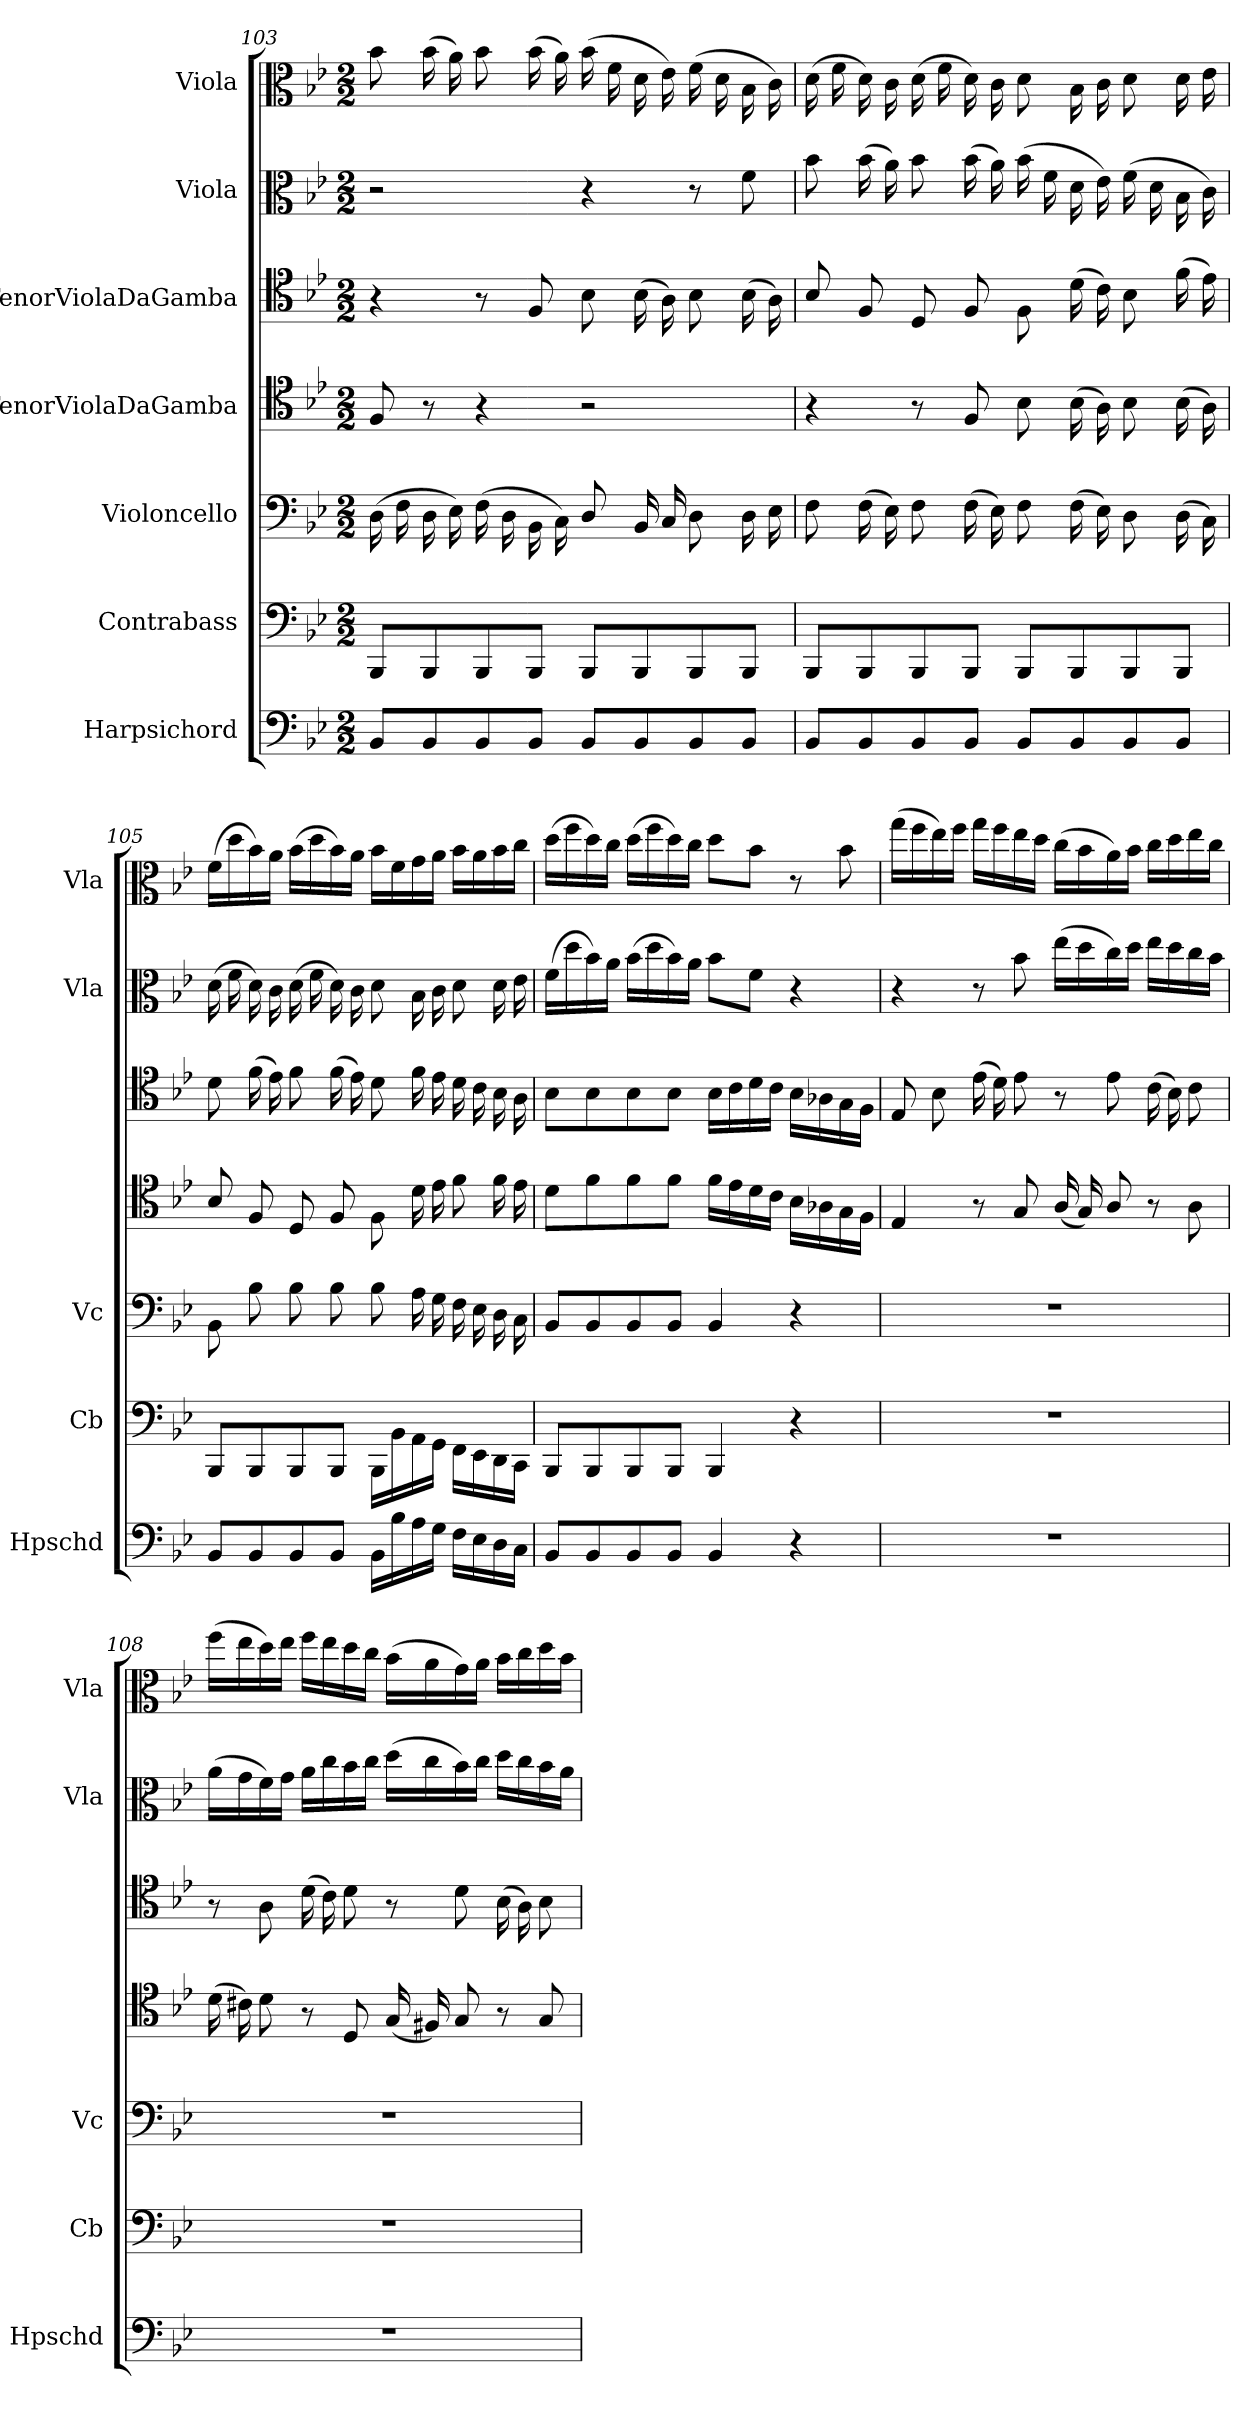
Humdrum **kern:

**kern	**kern	**kern	**kern	**kern	**kern	**kern
*part7	*part6	*part5	*part4	*part3	*part2	*part1
*staff7	*staff6	*staff5	*staff4	*staff3	*staff2	*staff1
*I"Harpsichord	*I"Contrabass	*I"Violoncello	*I"TenorViolaDaGamba	*I"TenorViolaDaGamba	*I"Viola	*I"Viola
*I'Hpschd	*I'Cb	*I'Vc	*	*	*I'Vla	*I'Vla
*clefF4	*clefF4	*clefF4	*clefC4	*clefC4	*clefC3	*clefC3
*k[b-e-]	*k[b-e-]	*k[b-e-]	*k[b-e-]	*k[b-e-]	*k[b-e-]	*k[b-e-]
*B-:	*B-:	*B-:	*B-:	*B-:	*B-:	*B-:
*M2/2	*M2/2	*M2/2	*M2/2	*M2/2	*M2/2	*M2/2
=103	=103	=103	=103	=103	=103	=103
8BB-/L	8BBB-/L	(16D\	8F/	4r	2r	8b-\
.	.	16F\	.	.	.	.
8BB-/	8BBB-/	16D\	8r	.	.	(16b-\
.	.	16E-\)	.	.	.	16a\)
8BB-/	8BBB-/	(16F\	4r	8r	.	8b-\
.	.	16D\	.	.	.	.
8BB-/J	8BBB-/J	16BB-\	.	8F/	.	(16b-\
.	.	16C\)	.	.	.	16a\)
8BB-/L	8BBB-/L	8D/	2r	8B-\	4r	(16b-\
.	.	.	.	.	.	16f\
8BB-/	8BBB-/	16BB-/	.	(16B-\	.	16d\
.	.	16C/	.	16A\)	.	16e-\)
8BB-/	8BBB-/	8D\	.	8B-\	8r	(16f\
.	.	.	.	.	.	16d\
8BB-/J	8BBB-/J	16D\	.	(16B-\	8f\	16B-\
.	.	16E-\	.	16A\)	.	16c\)
=104	=104	=104	=104	=104	=104	=104
8BB-/L	8BBB-/L	8F\	4r	8B-/	8b-\	(16d\
.	.	.	.	.	.	16f\
8BB-/	8BBB-/	(16F\	.	8F/	(16b-\	16d\)
.	.	16E-\)	.	.	16a\)	16c\
8BB-/	8BBB-/	8F\	8r	8D/	8b-\	(16d\
.	.	.	.	.	.	16f\
8BB-/J	8BBB-/J	(16F\	8F/	8F/	(16b-\	16d\)
.	.	16E-\)	.	.	16a\)	16c\
8BB-/L	8BBB-/L	8F\	8B-\	8F\	(16b-\	8d\
.	.	.	.	.	16f\	.
8BB-/	8BBB-/	(16F\	(16B-\	(16d\	16d\	16B-\
.	.	16E-\)	16A\)	16c\)	16e-\)	16c\
8BB-/	8BBB-/	8D\	8B-\	8B-\	(16f\	8d\
.	.	.	.	.	16d\	.
8BB-/J	8BBB-/J	(16D\	(16B-\	(16f\	16B-\	16d\
.	.	16C\)	16A\)	16e-\)	16c\)	16e-\
=105	=105	=105	=105	=105	=105	=105
8BB-/L	8BBB-/L	8BB-\	8B-/	8d\	(16d\	(16f\LL
.	.	.	.	.	16f\	16dd\
8BB-/	8BBB-/	8B-\	8F/	(16f\	16d\)	16b-\)
.	.	.	.	16e-\)	16c\	16a\JJ
8BB-/	8BBB-/	8B-\	8D/	8f\	(16d\	(16b-\LL
.	.	.	.	.	16f\	16dd\
8BB-/J	8BBB-/J	8B-\	8F/	(16f\	16d\)	16b-\)
.	.	.	.	16e-\)	16c\	16a\JJ
16BB-\LL	16BBB-\LL	8B-\	8F\	8d\	8d\	16b-\LL
16B-\	16BB-\	.	.	.	.	16f\
16A\	16AA\	16A\	16d\	16f\	16B-\	16g\
16G\JJ	16GG\JJ	16G\	16e-\	16e-\	16c\	16a\JJ
16F\LL	16FF\LL	16F\	8f\	16d\	8d\	16b-\LL
16E-\	16EE-\	16E-\	.	16c\	.	16a\
16D\	16DD\	16D\	16f\	16B-\	16d\	16b-\
16C\JJ	16CC\JJ	16C\	16e-\	16A\	16e-\	16cc\JJ
=106	=106	=106	=106	=106	=106	=106
8BB-/L	8BBB-/L	8BB-/L	8d\L	8B-\L	(16f\LL	(16dd\LL
.	.	.	.	.	16dd\	16ff\
8BB-/	8BBB-/	8BB-/	8f\	8B-\	16b-\)	16dd\)
.	.	.	.	.	16a\JJ	16cc\JJ
8BB-/	8BBB-/	8BB-/	8f\	8B-\	(16b-\LL	(16dd\LL
.	.	.	.	.	16dd\	16ff\
8BB-/J	8BBB-/J	8BB-/J	8f\J	8B-\J	16b-\)	16dd\)
.	.	.	.	.	16a\JJ	16cc\JJ
4BB-/	4BBB-/	4BB-/	16f\LL	16B-\LL	8b-\L	8dd\L
.	.	.	16e-\	16c\	.	.
.	.	.	16d\	16d\	8f\J	8b-\J
.	.	.	16c\JJ	16c\JJ	.	.
4r	4r	4r	16B-\LL	16B-\LL	4r	8r
.	.	.	16A-X\	16A-X\	.	.
.	.	.	16G\	16G\	.	8b-\
.	.	.	16F\JJ	16F\JJ	.	.
=107	=107	=107	=107	=107	=107	=107
1r	1r	1r	4E-/	8E-/	4r	(16gg\LL
.	.	.	.	.	.	16ff\
.	.	.	.	8B-\	.	16ee-\)
.	.	.	.	.	.	16ff\JJ
.	.	.	8r	(16e-\	8r	16gg\LL
.	.	.	.	16d\)	.	16ff\
.	.	.	8G/	8e-\	8b-\	16ee-\
.	.	.	.	.	.	16dd\JJ
.	.	.	(16A/	8r	(16ee-\LL	(16cc\LL
.	.	.	16G/)	.	16dd\	16b-\
.	.	.	8A/	8e-\	16cc\)	16a\)
.	.	.	.	.	16dd\JJ	16b-\JJ
.	.	.	8r	(16c\	16ee-\LL	16cc\LL
.	.	.	.	16B-\)	16dd\	16dd\
.	.	.	8A\	8c\	16cc\	16ee-\
.	.	.	.	.	16b-\JJ	16cc\JJ
=108	=108	=108	=108	=108	=108	=108
1r	1r	1r	(16d\	8r	(16a\LL	(16ff\LL
.	.	.	16c#X\)	.	16g\	16ee-\
.	.	.	8d\	8A\	16f\)	16dd\)
.	.	.	.	.	16g\JJ	16ee-\JJ
.	.	.	8r	(16d\	16a\LL	16ff\LL
.	.	.	.	16c\)	16cc\	16ee-\
.	.	.	8D/	8d\	16b-\	16dd\
.	.	.	.	.	16cc\JJ	16cc\JJ
.	.	.	(16G/	8r	(16dd\LL	(16b-\LL
.	.	.	16F#X/)	.	16cc\	16a\
.	.	.	8G/	8d\	16b-\)	16g\)
.	.	.	.	.	16cc\JJ	16a\JJ
.	.	.	8r	(16B-\	16dd\LL	16b-\LL
.	.	.	.	16A\)	16cc\	16cc\
.	.	.	8G/	8B-\	16b-\	16dd\
.	.	.	.	.	16a\JJ	16b-\JJ
=	=	=	=	=	=	=
*-	*-	*-	*-	*-	*-	*-
